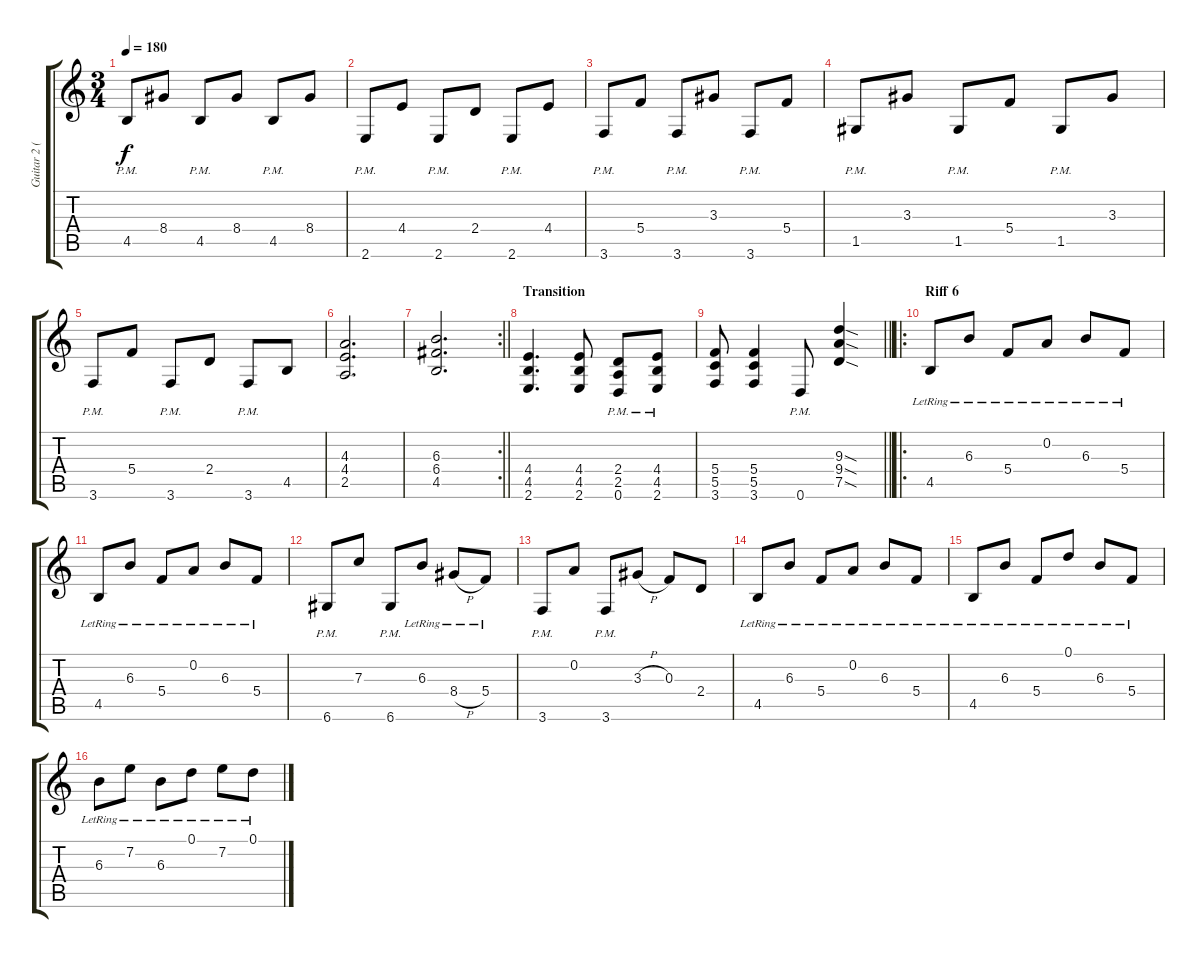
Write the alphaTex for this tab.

\track ("Guitar 2 (Right)" "Guitar 2 (") {instrument acousticguitarsteel}
\staff {score tabs}
\tuning (D4 A3 F3 C3 G2 D2) {hide}
\ts (3 4)
\tempo 180
\clef g2
\ks c
4.5{pm}.8{dy f} 8.4.8 4.5{pm}.8 8.4.8 4.5{pm}.8 8.4.8 |
2.6{pm}.8 4.4.8 2.6{pm}.8 2.4.8 2.6{pm}.8 4.4.8 |
3.6{pm}.8 5.4.8 3.6{pm}.8 3.3.8 3.6{pm}.8 5.4.8 |
1.5{pm}.8 3.3.8 1.5{pm}.8 5.4.8 1.5{pm}.8 3.3.8 |
3.6{pm}.8 5.4.8 3.6{pm}.8 2.4.8 3.6{pm}.8 4.5.8 |
(4.3 4.4 2.5).2{d} |
\rc 2
\barLineRight lightlight
(6.3 6.4 4.5).2{d} |
\section ("" "Transition")
(4.4 4.5 2.6).4{d} (4.4 4.5 2.6).8 (2.4{pm} 2.5{pm} 0.6{pm}).8 (4.4{pm} 4.5{pm} 2.6{pm}).8 |
\barLineRight lightlight
(5.4 5.5 3.6).8 (5.4 5.5 3.6).4 0.6{pm}.8 (9.3{sod} 9.4{sod} 7.5{sod}).4 |
\ro
\section ("" "Riff 6")
4.5{lr}.8 6.3{lr}.8 5.4{lr}.8 0.2{lr}.8 6.3{lr}.8 5.4{lr}.8 |
4.5{lr}.8 6.3{lr}.8 5.4{lr}.8 0.2{lr}.8 6.3{lr}.8 5.4{lr}.8 |
6.6{pm}.8 7.3.8 6.6{pm}.8 6.3{lr}.8 8.4{h lr}.8 5.4{lr}.8 |
3.6{pm}.8 0.2.8 3.6{pm}.8 3.3{h}.8 0.3.8 2.4.8 |
4.5{lr}.8 6.3{lr}.8 5.4{lr}.8 0.2{lr}.8 6.3{lr}.8 5.4{lr}.8 |
4.5{lr}.8 6.3{lr}.8 5.4{lr}.8 0.1{lr}.8 6.3{lr}.8 5.4{lr}.8 |
6.3{lr}.8 7.2{lr}.8 6.3{lr}.8 0.1{lr}.8 7.2{lr}.8 0.1{lr}.8
